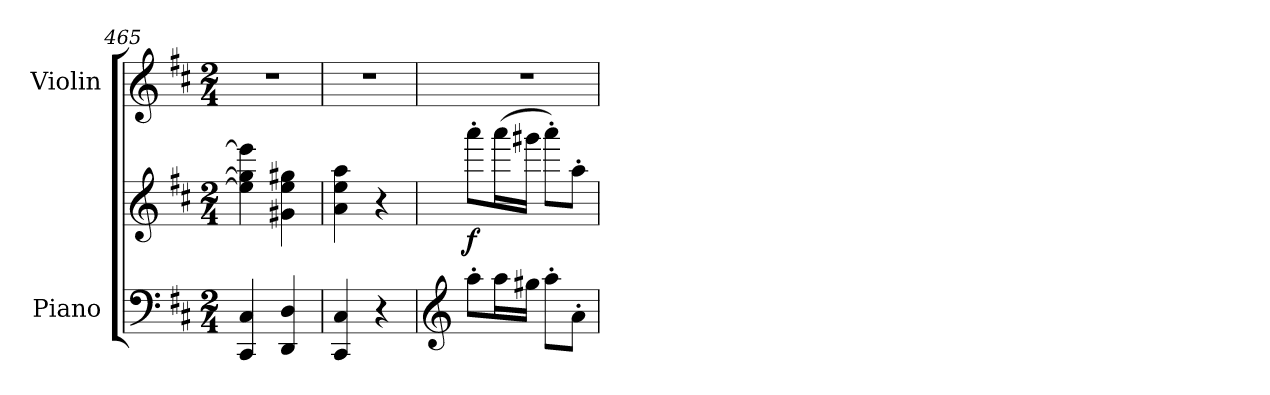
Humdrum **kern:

**kern	**kern	**dynam	**kern
*part2	*part2	*part2	*part1
*staff3	*staff2	*staff2/3	*staff1
*I"Piano	*	*	*I"Violin
*I'Pno.	*	*	*I'Vln.
*clefF4	*clefG2	*	*clefG2
*k[f#c#]	*k[f#c#]	*	*k[f#c#]
*M2/4	*M2/4	*	*M2/4
=465	=465	=465	=465
4CC#/ 4C#/	4ee\] 4gg#\] 4eee\]	.	2r
4DD/ 4D/	4g#X\ 4ee\ 4gg#X\	.	.
=466	=466	=466	=466
4CC#/ 4C#/	4a\ 4ee\ 4aa\	.	2r
4r	4r	.	.
!!LO:LB:g=z
=467	=467	=467	=467
*clefG2	*	*	*
!	!	!LO:DY:b	!
8aa'\L	8aaa'\L	f	2r
16aa\L	(16aaa\L	.	.
16gg#X\JJ	16ggg#X\JJ	.	.
8aa'\L	8aaa'\L)	.	.
8a'\J	8aa'\J	.	.
=	=	=	=
*-	*-	*-	*-
